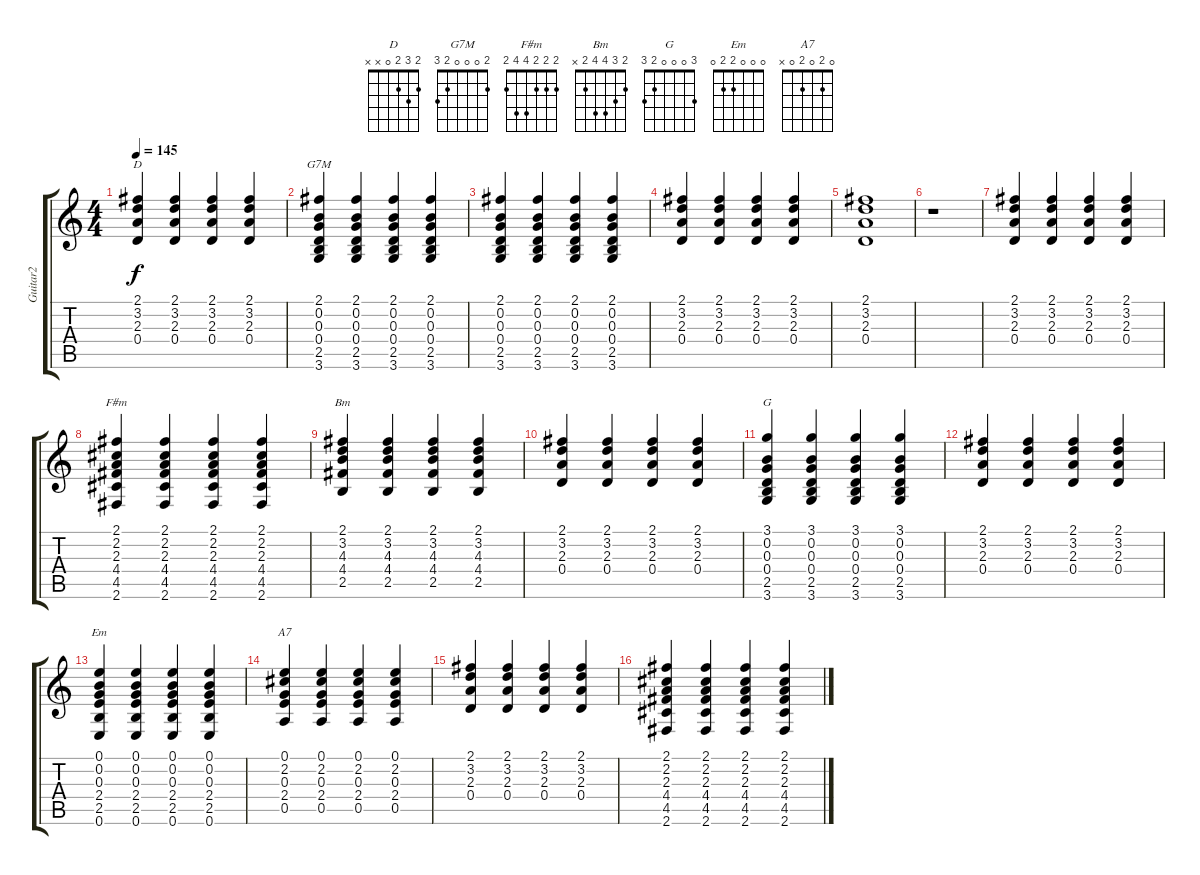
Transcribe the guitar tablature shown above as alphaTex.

\track ("Guitar2" "Guitar2") {instrument acousticguitarsteel}
\staff {score tabs}
\tuning (E4 B3 G3 D3 A2 E2) {hide}
\chord ("D" 2 3 2 0 x x)
\chord ("G7M" 2 0 0 0 2 3)
\chord ("F#m" 2 2 2 4 4 2)
\chord ("Bm" 2 3 4 4 2 x)
\chord ("G" 3 0 0 0 2 3)
\chord ("Em" 0 0 0 2 2 0)
\chord ("A7" 0 2 0 2 0 x)
\ts (4 4)
\tempo 145
\clef g2
\ks c
(2.1 3.2 2.3 0.4).4{ch "D" dy f} (2.1 3.2 2.3 0.4).4 (2.1 3.2 2.3 0.4).4 (2.1 3.2 2.3 0.4).4 |
(2.1 0.2 0.3 0.4 2.5 3.6).4{ch "G7M"} (2.1 0.2 0.3 0.4 2.5 3.6).4 (2.1 0.2 0.3 0.4 2.5 3.6).4 (2.1 0.2 0.3 0.4 2.5 3.6).4 |
(2.1 0.2 0.3 0.4 2.5 3.6).4 (2.1 0.2 0.3 0.4 2.5 3.6).4 (2.1 0.2 0.3 0.4 2.5 3.6).4 (2.1 0.2 0.3 0.4 2.5 3.6).4 |
(2.1 3.2 2.3 0.4).4 (2.1 3.2 2.3 0.4).4 (2.1 3.2 2.3 0.4).4 (2.1 3.2 2.3 0.4).4 |
(2.1 3.2 2.3 0.4).1 |
r.1 |
(2.1 3.2 2.3 0.4).4 (2.1 3.2 2.3 0.4).4 (2.1 3.2 2.3 0.4).4 (2.1 3.2 2.3 0.4).4 |
(2.1 2.2 2.3 4.4 4.5 2.6).4{ch "F#m"} (2.1 2.2 2.3 4.4 4.5 2.6).4 (2.1 2.2 2.3 4.4 4.5 2.6).4 (2.1 2.2 2.3 4.4 4.5 2.6).4 |
(2.1 3.2 4.3 4.4 2.5).4{ch "Bm"} (2.1 3.2 4.3 4.4 2.5).4 (2.1 3.2 4.3 4.4 2.5).4 (2.1 3.2 4.3 4.4 2.5).4 |
(2.1 3.2 2.3 0.4).4 (2.1 3.2 2.3 0.4).4 (2.1 3.2 2.3 0.4).4 (2.1 3.2 2.3 0.4).4 |
(3.1 0.2 0.3 0.4 2.5 3.6).4{ch "G"} (3.1 0.2 0.3 0.4 2.5 3.6).4 (3.1 0.2 0.3 0.4 2.5 3.6).4 (3.1 0.2 0.3 0.4 2.5 3.6).4 |
(2.1 3.2 2.3 0.4).4 (2.1 3.2 2.3 0.4).4 (2.1 3.2 2.3 0.4).4 (2.1 3.2 2.3 0.4).4 |
(0.1 0.2 0.3 2.4 2.5 0.6).4{ch "Em"} (0.1 0.2 0.3 2.4 2.5 0.6).4 (0.1 0.2 0.3 2.4 2.5 0.6).4 (0.1 0.2 0.3 2.4 2.5 0.6).4 |
(0.1 2.2 0.3 2.4 0.5).4{ch "A7"} (0.1 2.2 0.3 2.4 0.5).4 (0.1 2.2 0.3 2.4 0.5).4 (0.1 2.2 0.3 2.4 0.5).4 |
(2.1 3.2 2.3 0.4).4 (2.1 3.2 2.3 0.4).4 (2.1 3.2 2.3 0.4).4 (2.1 3.2 2.3 0.4).4 |
(2.1 2.2 2.3 4.4 4.5 2.6).4 (2.1 2.2 2.3 4.4 4.5 2.6).4 (2.1 2.2 2.3 4.4 4.5 2.6).4 (2.1 2.2 2.3 4.4 4.5 2.6).4
